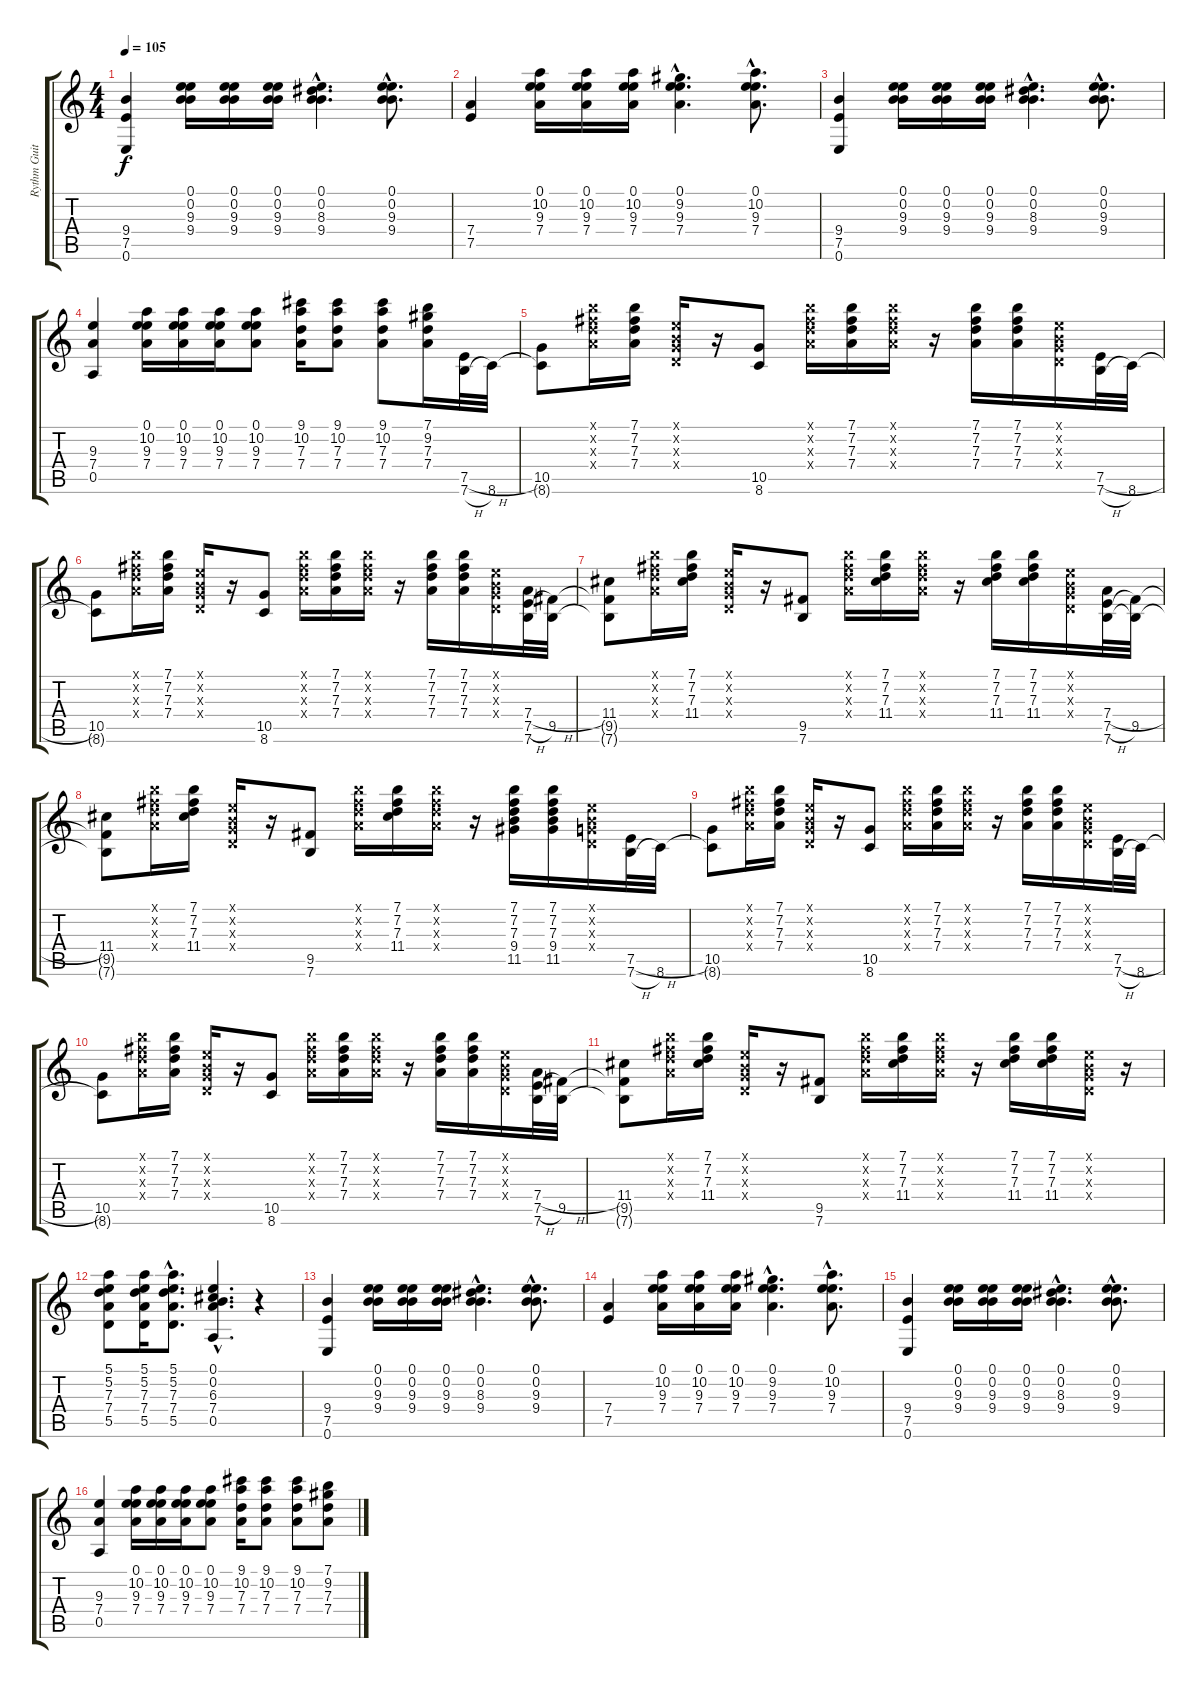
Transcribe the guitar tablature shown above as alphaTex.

\track ("Rythm Guitar" "Rythm Guit") {instrument acousticguitarsteel}
\staff {score tabs}
\tuning (E4 B3 G3 D3 A2 E2) {hide}
\ts (4 4)
\tempo 105
\clef g2
\ks c
(9.4 7.5 0.6).4{dy f} (0.1 0.2 9.3 9.4).16 (0.1 0.2 9.3 9.4).16 (0.1 0.2 9.3 9.4).16 (0.1{hac} 0.2{hac} 8.3{hac} 9.4{hac}).4{d} (0.1{hac} 0.2{hac} 9.3{hac} 9.4{hac}).8{d} |
(7.4 7.5).4 (0.1 10.2 9.3 7.4).16 (0.1 10.2 9.3 7.4).16 (0.1 10.2 9.3 7.4).16 (0.1{hac} 9.2{hac} 9.3{hac} 7.4{hac}).4{d} (0.1{hac} 10.2{hac} 9.3{hac} 7.4{hac}).8{d} |
(9.4 7.5 0.6).4 (0.1 0.2 9.3 9.4).16 (0.1 0.2 9.3 9.4).16 (0.1 0.2 9.3 9.4).16 (0.1{hac} 0.2{hac} 8.3{hac} 9.4{hac}).4{d} (0.1{hac} 0.2{hac} 9.3{hac} 9.4{hac}).8{d} |
(9.3 7.4 0.5).4 (0.1 10.2 9.3 7.4).16 (0.1 10.2 9.3 7.4).16 (0.1 10.2 9.3 7.4).16 (0.1 10.2 9.3 7.4).8 (9.1 10.2 7.3 7.4).16 (9.1 10.2 7.3 7.4).8 (9.1 10.2 7.3 7.4).8 (7.1 9.2 7.3 7.4).16 (7.5{h} 7.6{h}).32 8.6.32 |
(10.5 8.6{t}).8 (7.1{x} 7.2{x} 7.3{x} 7.4{x}).16 (7.1 7.2 7.3 7.4).16 (0.1{x} 0.2{x} 0.3{x} 0.4{x}).16 r.16 (10.5 8.6).8 (7.1{x} 7.2{x} 7.3{x} 7.4{x}).16 (7.1 7.2 7.3 7.4).16 (7.1{x} 7.2{x} 7.3{x} 7.4{x}).16 r.16 (7.1 7.2 7.3 7.4).16 (7.1 7.2 7.3 7.4).16 (0.1{x} 0.2{x} 0.3{x} 0.4{x}).16 (7.5{h} 7.6{h}).32 8.6.32 |
(10.5 8.6{t}).8 (7.1{x} 7.2{x} 7.3{x} 7.4{x}).16 (7.1 7.2 7.3 7.4).16 (0.1{x} 0.2{x} 0.3{x} 0.4{x}).16 r.16 (10.5 8.6).8 (7.1{x} 7.2{x} 7.3{x} 7.4{x}).16 (7.1 7.2 7.3 7.4).16 (7.1{x} 7.2{x} 7.3{x} 7.4{x}).16 r.16 (7.1 7.2 7.3 7.4).16 (7.1 7.2 7.3 7.4).16 (0.1{x} 0.2{x} 0.3{x} 0.4{x}).16 (7.4{h} 7.5{h} 7.6).32 (9.5 7.6{t}).32 |
(11.4 9.5{t} 7.6{t}).8 (7.1{x} 7.2{x} 7.3{x} 7.4{x}).16 (7.1 7.2 7.3 11.4).16 (0.1{x} 0.2{x} 0.3{x} 0.4{x}).16 r.16 (9.5 7.6).8 (7.1{x} 7.2{x} 7.3{x} 7.4{x}).16 (7.1 7.2 7.3 11.4).16 (7.1{x} 7.2{x} 7.3{x} 7.4{x}).16 r.16 (7.1 7.2 7.3 11.4).16 (7.1 7.2 7.3 11.4).16 (0.1{x} 0.2{x} 0.3{x} 0.4{x}).16 (7.4{h} 7.5{h} 7.6).32 (9.5 7.6{t}).32 |
(11.4 9.5{t} 7.6{t}).8 (7.1{x} 7.2{x} 7.3{x} 7.4{x}).16 (7.1 7.2 7.3 11.4).16 (0.1{x} 0.2{x} 0.3{x} 0.4{x}).16 r.16 (9.5 7.6).8 (7.1{x} 7.2{x} 7.3{x} 7.4{x}).16 (7.1 7.2 7.3 11.4).16 (7.1{x} 7.2{x} 7.3{x} 7.4{x}).16 r.16 (7.1 7.2 7.3 9.4 11.5).16 (7.1 7.2 7.3 9.4 11.5).16 (0.1{x} 0.2{x} 0.3{x} 0.4{x}).16 (7.5{h} 7.6{h}).32 8.6.32 |
(10.5 8.6{t}).8 (7.1{x} 7.2{x} 7.3{x} 7.4{x}).16 (7.1 7.2 7.3 7.4).16 (0.1{x} 0.2{x} 0.3{x} 0.4{x}).16 r.16 (10.5 8.6).8 (7.1{x} 7.2{x} 7.3{x} 7.4{x}).16 (7.1 7.2 7.3 7.4).16 (7.1{x} 7.2{x} 7.3{x} 7.4{x}).16 r.16 (7.1 7.2 7.3 7.4).16 (7.1 7.2 7.3 7.4).16 (0.1{x} 0.2{x} 0.3{x} 0.4{x}).16 (7.5{h} 7.6{h}).32 8.6.32 |
(10.5 8.6{t}).8 (7.1{x} 7.2{x} 7.3{x} 7.4{x}).16 (7.1 7.2 7.3 7.4).16 (0.1{x} 0.2{x} 0.3{x} 0.4{x}).16 r.16 (10.5 8.6).8 (7.1{x} 7.2{x} 7.3{x} 7.4{x}).16 (7.1 7.2 7.3 7.4).16 (7.1{x} 7.2{x} 7.3{x} 7.4{x}).16 r.16 (7.1 7.2 7.3 7.4).16 (7.1 7.2 7.3 7.4).16 (0.1{x} 0.2{x} 0.3{x} 0.4{x}).16 (7.4{h} 7.5{h} 7.6).32 (9.5 7.6{t}).32 |
(11.4 9.5{t} 7.6{t}).8 (7.1{x} 7.2{x} 7.3{x} 7.4{x}).16 (7.1 7.2 7.3 11.4).16 (0.1{x} 0.2{x} 0.3{x} 0.4{x}).16 r.16 (9.5 7.6).8 (7.1{x} 7.2{x} 7.3{x} 7.4{x}).16 (7.1 7.2 7.3 11.4).16 (7.1{x} 7.2{x} 7.3{x} 7.4{x}).16 r.16 (7.1 7.2 7.3 11.4).16 (7.1 7.2 7.3 11.4).16 (0.1{x} 0.2{x} 0.3{x} 0.4{x}).16 r.16 |
(5.1 5.2 7.3 7.4 5.5).8 (5.1 5.2 7.3 7.4 5.5).16 (5.1{hac} 5.2{hac} 7.3{hac} 7.4 5.5{hac}).8{d} (0.1{hac} 0.2{hac} 6.3{hac} 7.4{hac} 0.5{hac}).4{d} r.4 |
(9.4 7.5 0.6).4 (0.1 0.2 9.3 9.4).16 (0.1 0.2 9.3 9.4).16 (0.1 0.2 9.3 9.4).16 (0.1{hac} 0.2{hac} 8.3{hac} 9.4{hac}).4{d} (0.1{hac} 0.2{hac} 9.3{hac} 9.4{hac}).8{d} |
(7.4 7.5).4 (0.1 10.2 9.3 7.4).16 (0.1 10.2 9.3 7.4).16 (0.1 10.2 9.3 7.4).16 (0.1{hac} 9.2{hac} 9.3{hac} 7.4{hac}).4{d} (0.1{hac} 10.2{hac} 9.3{hac} 7.4{hac}).8{d} |
(9.4 7.5 0.6).4 (0.1 0.2 9.3 9.4).16 (0.1 0.2 9.3 9.4).16 (0.1 0.2 9.3 9.4).16 (0.1{hac} 0.2{hac} 8.3{hac} 9.4{hac}).4{d} (0.1{hac} 0.2{hac} 9.3{hac} 9.4{hac}).8{d} |
(9.3 7.4 0.5).4 (0.1 10.2 9.3 7.4).16 (0.1 10.2 9.3 7.4).16 (0.1 10.2 9.3 7.4).16 (0.1 10.2 9.3 7.4).8 (9.1 10.2 7.3 7.4).16 (9.1 10.2 7.3 7.4).8 (9.1 10.2 7.3 7.4).8 (7.1 9.2 7.3 7.4).8
